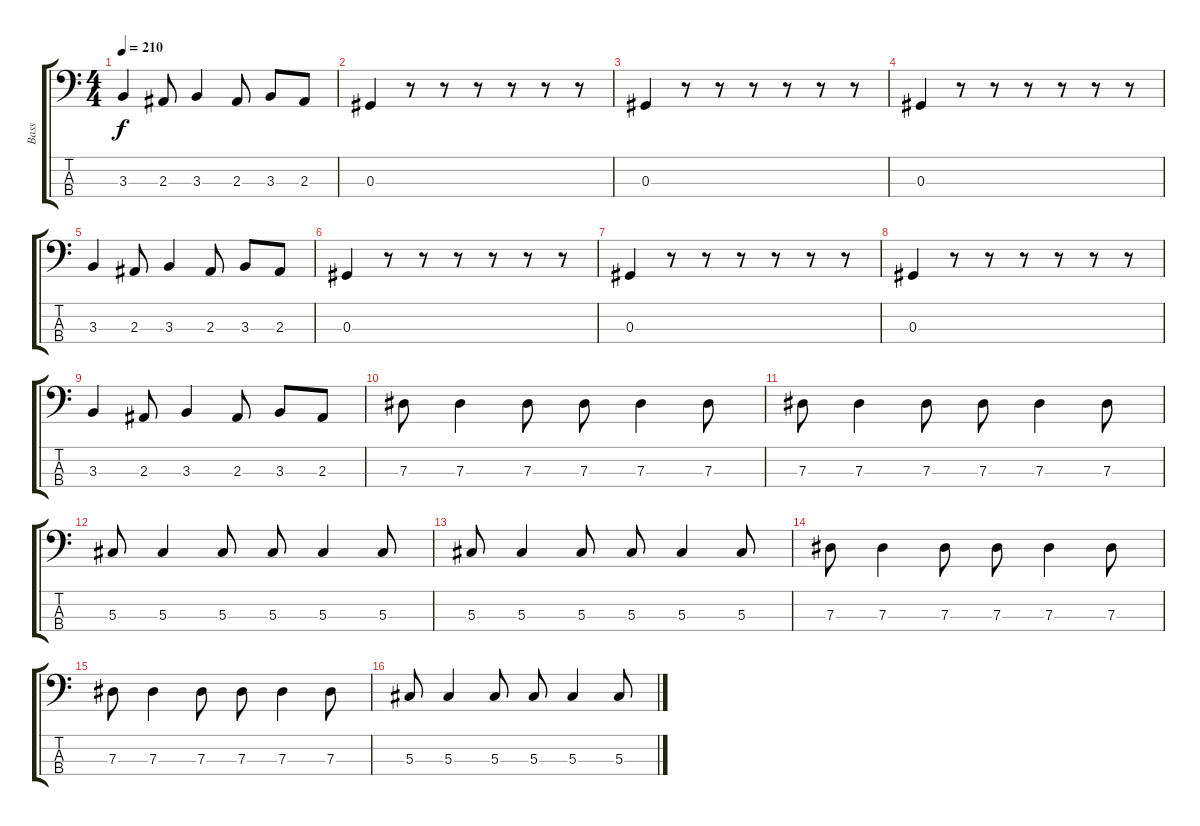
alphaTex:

\track ("Bass" "Bass") {instrument electricbassfinger}
\staff {score tabs}
\tuning (Gb2 Db2 Ab1 Eb1) {hide}
\ts (4 4)
\tempo 210
\clef f4
\ks c
3.3.4{dy f} 2.3.8 3.3.4 2.3.8 3.3.8 2.3.8 |
0.3.4 r.8 r.8 r.8 r.8 r.8 r.8 |
0.3.4 r.8 r.8 r.8 r.8 r.8 r.8 |
0.3.4 r.8 r.8 r.8 r.8 r.8 r.8 |
3.3.4 2.3.8 3.3.4 2.3.8 3.3.8 2.3.8 |
0.3.4 r.8 r.8 r.8 r.8 r.8 r.8 |
0.3.4 r.8 r.8 r.8 r.8 r.8 r.8 |
0.3.4 r.8 r.8 r.8 r.8 r.8 r.8 |
3.3.4 2.3.8 3.3.4 2.3.8 3.3.8 2.3.8 |
7.3.8 7.3.4 7.3.8 7.3.8 7.3.4 7.3.8 |
7.3.8 7.3.4 7.3.8 7.3.8 7.3.4 7.3.8 |
5.3.8 5.3.4 5.3.8 5.3.8 5.3.4 5.3.8 |
5.3.8 5.3.4 5.3.8 5.3.8 5.3.4 5.3.8 |
7.3.8 7.3.4 7.3.8 7.3.8 7.3.4 7.3.8 |
7.3.8 7.3.4 7.3.8 7.3.8 7.3.4 7.3.8 |
5.3.8 5.3.4 5.3.8 5.3.8 5.3.4 5.3.8
